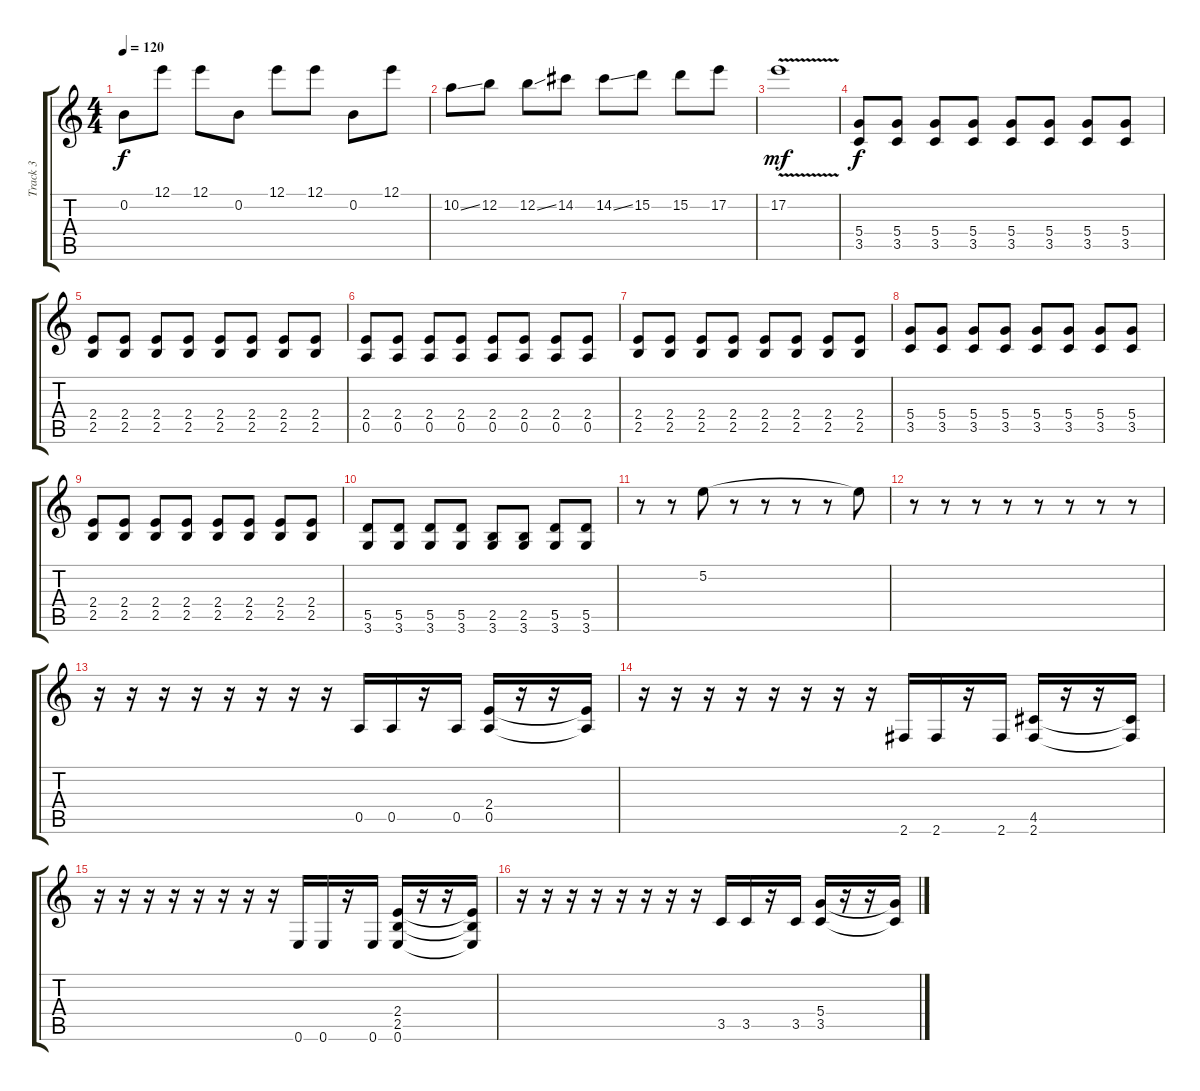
\track ("Track 3" "Track 3") {instrument overdrivenguitar}
\staff {score tabs}
\tuning (E4 B3 G3 D3 A2 E2) {hide}
\ts (4 4)
\tempo 120
\clef g2
\ks c
0.2.8{dy f} 12.1.8 12.1.8 0.2.8 12.1.8 12.1.8 0.2.8 12.1.8 |
10.2{ss}.8 12.2.8 12.2{ss}.8 14.2.8 14.2{ss}.8 15.2.8 15.2.8 17.2.8 |
17.2{v}.1{dy mf} |
(5.4 3.5).8{dy f} (5.4 3.5).8 (5.4 3.5).8 (5.4 3.5).8 (5.4 3.5).8 (5.4 3.5).8 (5.4 3.5).8 (5.4 3.5).8 |
(2.4 2.5).8 (2.4 2.5).8 (2.4 2.5).8 (2.4 2.5).8 (2.4 2.5).8 (2.4 2.5).8 (2.4 2.5).8 (2.4 2.5).8 |
(2.4 0.5).8 (2.4 0.5).8 (2.4 0.5).8 (2.4 0.5).8 (2.4 0.5).8 (2.4 0.5).8 (2.4 0.5).8 (2.4 0.5).8 |
(2.4 2.5).8 (2.4 2.5).8 (2.4 2.5).8 (2.4 2.5).8 (2.4 2.5).8 (2.4 2.5).8 (2.4 2.5).8 (2.4 2.5).8 |
(5.4 3.5).8 (5.4 3.5).8 (5.4 3.5).8 (5.4 3.5).8 (5.4 3.5).8 (5.4 3.5).8 (5.4 3.5).8 (5.4 3.5).8 |
(2.4 2.5).8 (2.4 2.5).8 (2.4 2.5).8 (2.4 2.5).8 (2.4 2.5).8 (2.4 2.5).8 (2.4 2.5).8 (2.4 2.5).8 |
(5.5 3.6).8 (5.5 3.6).8 (5.5 3.6).8 (5.5 3.6).8 (2.5 3.6).8 (2.5 3.6).8 (5.5 3.6).8 (5.5 3.6).8 |
r.8 r.8 5.2.8 r.8 r.8 r.8 r.8 5.2{t}.8 |
r.8 r.8 r.8 r.8 r.8 r.8 r.8 r.8 |
r.16 r.16 r.16 r.16 r.16 r.16 r.16 r.16 0.5.16 0.5.16 r.16 0.5.16 (2.4 0.5).16 r.16 r.16 (2.4{t} 0.5{t}).16 |
r.16 r.16 r.16 r.16 r.16 r.16 r.16 r.16 2.6.16 2.6.16 r.16 2.6.16 (4.5 2.6).16 r.16 r.16 (4.5{t} 2.6{t}).16 |
r.16 r.16 r.16 r.16 r.16 r.16 r.16 r.16 0.6.16 0.6.16 r.16 0.6.16 (2.4 2.5 0.6).16 r.16 r.16 (2.4{t} 2.5{t} 0.6{t}).16 |
r.16 r.16 r.16 r.16 r.16 r.16 r.16 r.16 3.5.16 3.5.16 r.16 3.5.16 (5.4 3.5).16 r.16 r.16 (5.4{t} 3.5{t}).16
